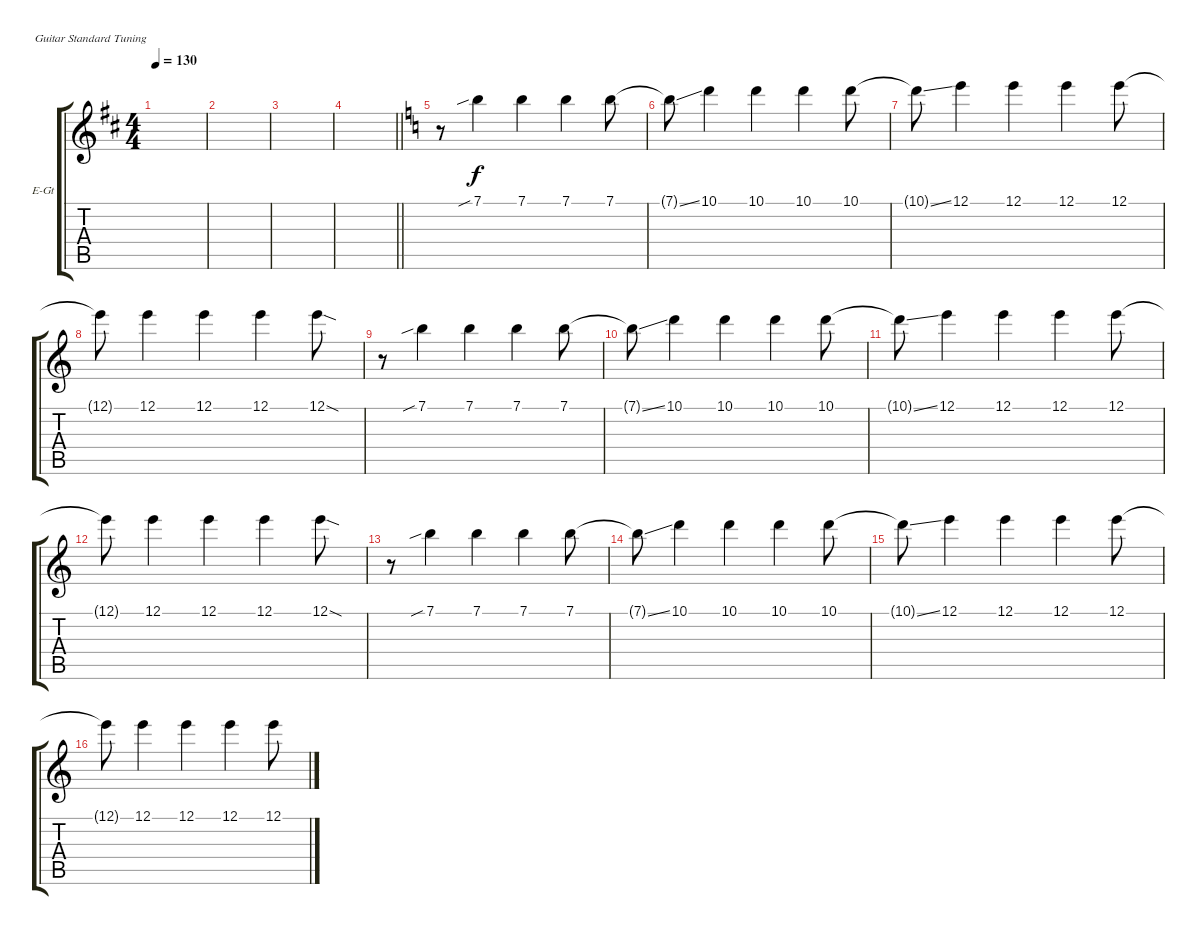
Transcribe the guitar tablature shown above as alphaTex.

\defaultSystemsLayout 4
\bracketExtendMode groupsimilarinstruments
\firstSystemTrackNameOrientation horizontal
\otherSystemsTrackNameOrientation horizontal
\track ("Electric Guitar" "E-Gt") {instrument electricguitarclean}
\staff {score tabs}
\tuning (E4 B3 G3 D3 A2 E2)
\ts (4 4)
\tempo 130
\clef g2
\ks bminor
|
|
|
\barLineRight lightlight
|
\ks aminor
r.8 7.1{sib}.4 7.1.4 7.1.4 7.1.8 |
7.1{ss t}.8 10.1.4 10.1.4 10.1.4 10.1.8 |
10.1{ss t}.8 12.1.4 12.1.4 12.1.4 12.1.8 |
12.1{t}.8 12.1.4 12.1.4 12.1.4 12.1{sod}.8 |
r.8 7.1{sib}.4 7.1.4 7.1.4 7.1.8 |
7.1{ss t}.8 10.1.4 10.1.4 10.1.4 10.1.8 |
10.1{ss t}.8 12.1.4 12.1.4 12.1.4 12.1.8 |
12.1{t}.8 12.1.4 12.1.4 12.1.4 12.1{sod}.8 |
r.8 7.1{sib}.4 7.1.4 7.1.4 7.1.8 |
7.1{ss t}.8 10.1.4 10.1.4 10.1.4 10.1.8 |
10.1{ss t}.8 12.1.4 12.1.4 12.1.4 12.1.8 |
12.1{t}.8 12.1.4 12.1.4 12.1.4 12.1.8
